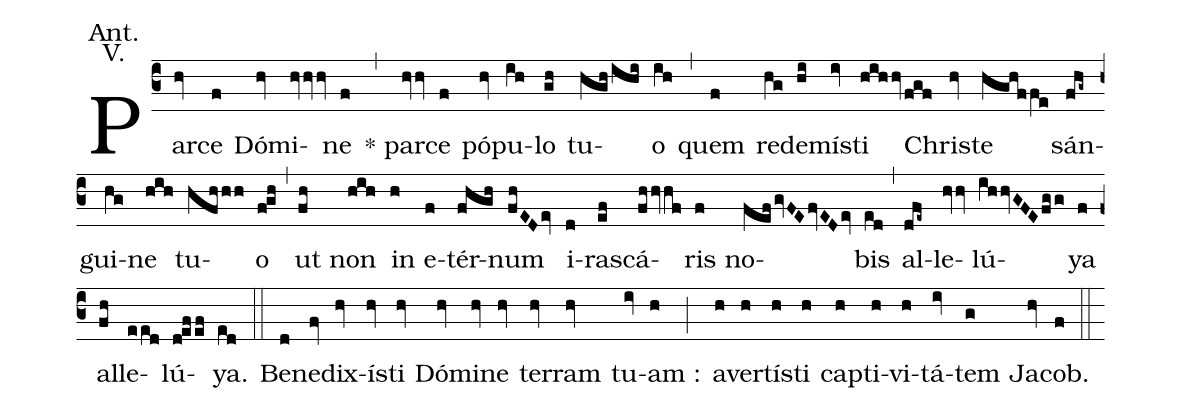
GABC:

annotation: Ant.;
annotation: V.;
%%
(c3) Par(hv)ce(f) Dó(hv)mi(hvhvhv)ne(f) (,)
* par(hvhv)ce(f) pó(hv)pu(ih)lo(gh) tu(hghihi)o(ih) (,)
quem(f) re(hg)de(hi)mís(iv)ti(hihhvfgf) Chris(hv)te(hghffe) sán(fhg~)gui(hg)ne(hih) tu(hfhhh)o(fgh) (,)
ut(fh) non(hih) in(h) e(f)tér(fhgh)num(fhEDev) i(d)ras(ef)cá(fhhvhf)ris(f) no(fefgvFEfvEDev)bis(ed) (,)
al(dfe~)le(hvhv)lú(ihhvGFEfgg)ya(f) al(fh)le(eed)lú(defef)ya.(ed) (::)
Be(d)ne(fv)dix(hv)ís(hv)ti(hv) Dó(hv)mi(hv)ne(hv) ter(hv)ram(hv) tu(iv)am :(h) (;)
a(h)ver(h)tís(h)ti(h) cap(h)ti(h)vi(h)tá(iv)tem(g) Ja(hv)cob.(f) (::)
